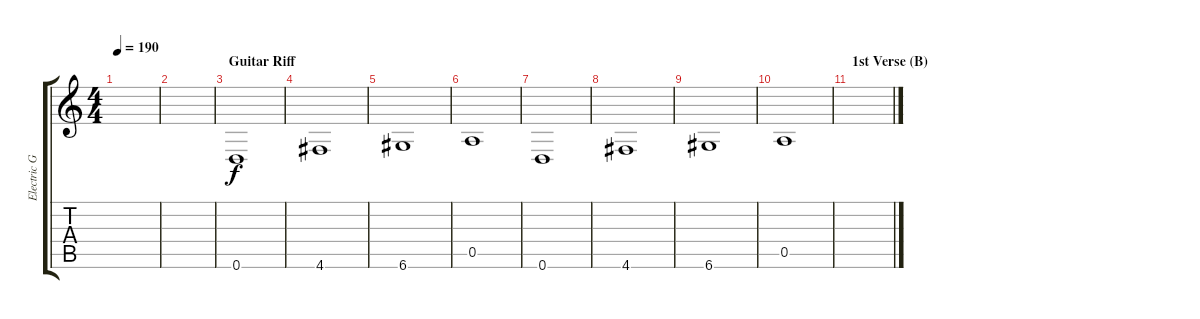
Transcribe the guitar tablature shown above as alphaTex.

\track ("Electric Guitar - 2nd" "Electric G") {instrument overdrivenguitar}
\staff {score tabs}
\tuning (E4 B3 G3 D3 A2 D2) {hide}
\ts (4 4)
\tempo 190
\clef g2
\ks c
|
|
\section ("" "Guitar Riff")
0.6.1 |
4.6.1 |
6.6.1 |
0.5.1 |
0.6.1 |
4.6.1 |
6.6.1 |
0.5.1 |
\section ("" "1st Verse (B)")
